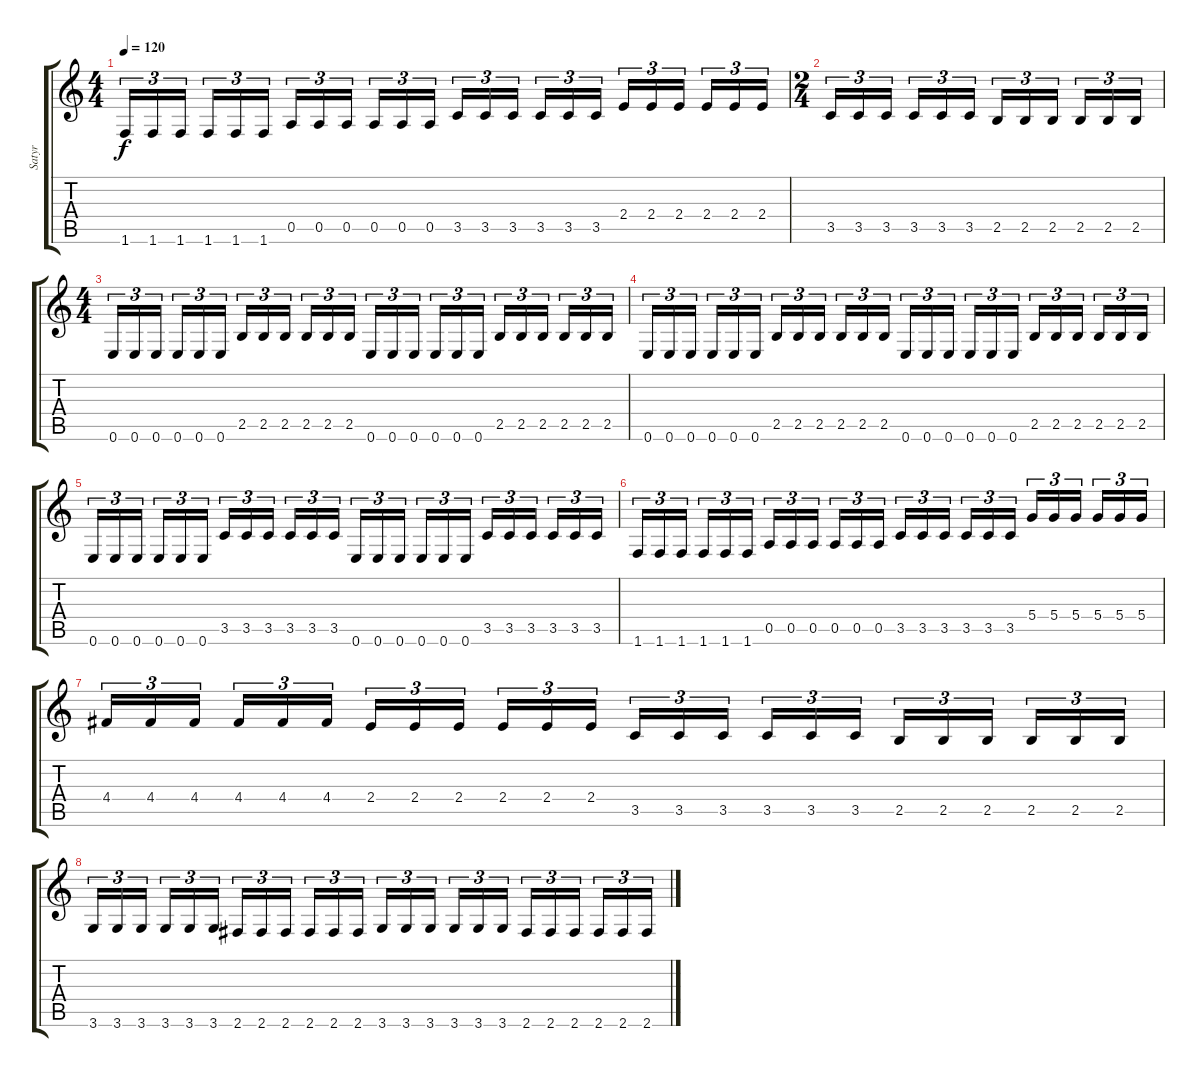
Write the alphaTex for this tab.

\track ("Satyr" "Satyr") {instrument overdrivenguitar}
\staff {score tabs}
\tuning (E4 B3 G3 D3 A2 E2) {hide}
\ts (4 4)
\tempo 120
\clef g2
\ks c
1.6.16{tu (3 2) dy f} 1.6.16{tu (3 2)} 1.6.16{tu (3 2)} 1.6.16{tu (3 2)} 1.6.16{tu (3 2)} 1.6.16{tu (3 2)} 0.5.16{tu (3 2)} 0.5.16{tu (3 2)} 0.5.16{tu (3 2)} 0.5.16{tu (3 2)} 0.5.16{tu (3 2)} 0.5.16{tu (3 2)} 3.5.16{tu (3 2)} 3.5.16{tu (3 2)} 3.5.16{tu (3 2)} 3.5.16{tu (3 2)} 3.5.16{tu (3 2)} 3.5.16{tu (3 2)} 2.4.16{tu (3 2)} 2.4.16{tu (3 2)} 2.4.16{tu (3 2)} 2.4.16{tu (3 2)} 2.4.16{tu (3 2)} 2.4.16{tu (3 2)} |
\ts (2 4)
3.5.16{tu (3 2)} 3.5.16{tu (3 2)} 3.5.16{tu (3 2)} 3.5.16{tu (3 2)} 3.5.16{tu (3 2)} 3.5.16{tu (3 2)} 2.5.16{tu (3 2)} 2.5.16{tu (3 2)} 2.5.16{tu (3 2)} 2.5.16{tu (3 2)} 2.5.16{tu (3 2)} 2.5.16{tu (3 2)} |
\ts (4 4)
0.6.16{tu (3 2)} 0.6.16{tu (3 2)} 0.6.16{tu (3 2)} 0.6.16{tu (3 2)} 0.6.16{tu (3 2)} 0.6.16{tu (3 2)} 2.5.16{tu (3 2)} 2.5.16{tu (3 2)} 2.5.16{tu (3 2)} 2.5.16{tu (3 2)} 2.5.16{tu (3 2)} 2.5.16{tu (3 2)} 0.6.16{tu (3 2)} 0.6.16{tu (3 2)} 0.6.16{tu (3 2)} 0.6.16{tu (3 2)} 0.6.16{tu (3 2)} 0.6.16{tu (3 2)} 2.5.16{tu (3 2)} 2.5.16{tu (3 2)} 2.5.16{tu (3 2)} 2.5.16{tu (3 2)} 2.5.16{tu (3 2)} 2.5.16{tu (3 2)} |
0.6.16{tu (3 2)} 0.6.16{tu (3 2)} 0.6.16{tu (3 2)} 0.6.16{tu (3 2)} 0.6.16{tu (3 2)} 0.6.16{tu (3 2)} 2.5.16{tu (3 2)} 2.5.16{tu (3 2)} 2.5.16{tu (3 2)} 2.5.16{tu (3 2)} 2.5.16{tu (3 2)} 2.5.16{tu (3 2)} 0.6.16{tu (3 2)} 0.6.16{tu (3 2)} 0.6.16{tu (3 2)} 0.6.16{tu (3 2)} 0.6.16{tu (3 2)} 0.6.16{tu (3 2)} 2.5.16{tu (3 2)} 2.5.16{tu (3 2)} 2.5.16{tu (3 2)} 2.5.16{tu (3 2)} 2.5.16{tu (3 2)} 2.5.16{tu (3 2)} |
0.6.16{tu (3 2)} 0.6.16{tu (3 2)} 0.6.16{tu (3 2)} 0.6.16{tu (3 2)} 0.6.16{tu (3 2)} 0.6.16{tu (3 2)} 3.5.16{tu (3 2)} 3.5.16{tu (3 2)} 3.5.16{tu (3 2)} 3.5.16{tu (3 2)} 3.5.16{tu (3 2)} 3.5.16{tu (3 2)} 0.6.16{tu (3 2)} 0.6.16{tu (3 2)} 0.6.16{tu (3 2)} 0.6.16{tu (3 2)} 0.6.16{tu (3 2)} 0.6.16{tu (3 2)} 3.5.16{tu (3 2)} 3.5.16{tu (3 2)} 3.5.16{tu (3 2)} 3.5.16{tu (3 2)} 3.5.16{tu (3 2)} 3.5.16{tu (3 2)} |
1.6.16{tu (3 2)} 1.6.16{tu (3 2)} 1.6.16{tu (3 2)} 1.6.16{tu (3 2)} 1.6.16{tu (3 2)} 1.6.16{tu (3 2)} 0.5.16{tu (3 2)} 0.5.16{tu (3 2)} 0.5.16{tu (3 2)} 0.5.16{tu (3 2)} 0.5.16{tu (3 2)} 0.5.16{tu (3 2)} 3.5.16{tu (3 2)} 3.5.16{tu (3 2)} 3.5.16{tu (3 2)} 3.5.16{tu (3 2)} 3.5.16{tu (3 2)} 3.5.16{tu (3 2)} 5.4.16{tu (3 2)} 5.4.16{tu (3 2)} 5.4.16{tu (3 2)} 5.4.16{tu (3 2)} 5.4.16{tu (3 2)} 5.4.16{tu (3 2)} |
4.4.16{tu (3 2)} 4.4.16{tu (3 2)} 4.4.16{tu (3 2)} 4.4.16{tu (3 2)} 4.4.16{tu (3 2)} 4.4.16{tu (3 2)} 2.4.16{tu (3 2)} 2.4.16{tu (3 2)} 2.4.16{tu (3 2)} 2.4.16{tu (3 2)} 2.4.16{tu (3 2)} 2.4.16{tu (3 2)} 3.5.16{tu (3 2)} 3.5.16{tu (3 2)} 3.5.16{tu (3 2)} 3.5.16{tu (3 2)} 3.5.16{tu (3 2)} 3.5.16{tu (3 2)} 2.5.16{tu (3 2)} 2.5.16{tu (3 2)} 2.5.16{tu (3 2)} 2.5.16{tu (3 2)} 2.5.16{tu (3 2)} 2.5.16{tu (3 2)} |
3.6.16{tu (3 2)} 3.6.16{tu (3 2)} 3.6.16{tu (3 2)} 3.6.16{tu (3 2)} 3.6.16{tu (3 2)} 3.6.16{tu (3 2)} 2.6.16{tu (3 2)} 2.6.16{tu (3 2)} 2.6.16{tu (3 2)} 2.6.16{tu (3 2)} 2.6.16{tu (3 2)} 2.6.16{tu (3 2)} 3.6.16{tu (3 2)} 3.6.16{tu (3 2)} 3.6.16{tu (3 2)} 3.6.16{tu (3 2)} 3.6.16{tu (3 2)} 3.6.16{tu (3 2)} 2.6.16{tu (3 2)} 2.6.16{tu (3 2)} 2.6.16{tu (3 2)} 2.6.16{tu (3 2)} 2.6.16{tu (3 2)} 2.6.16{tu (3 2)}
